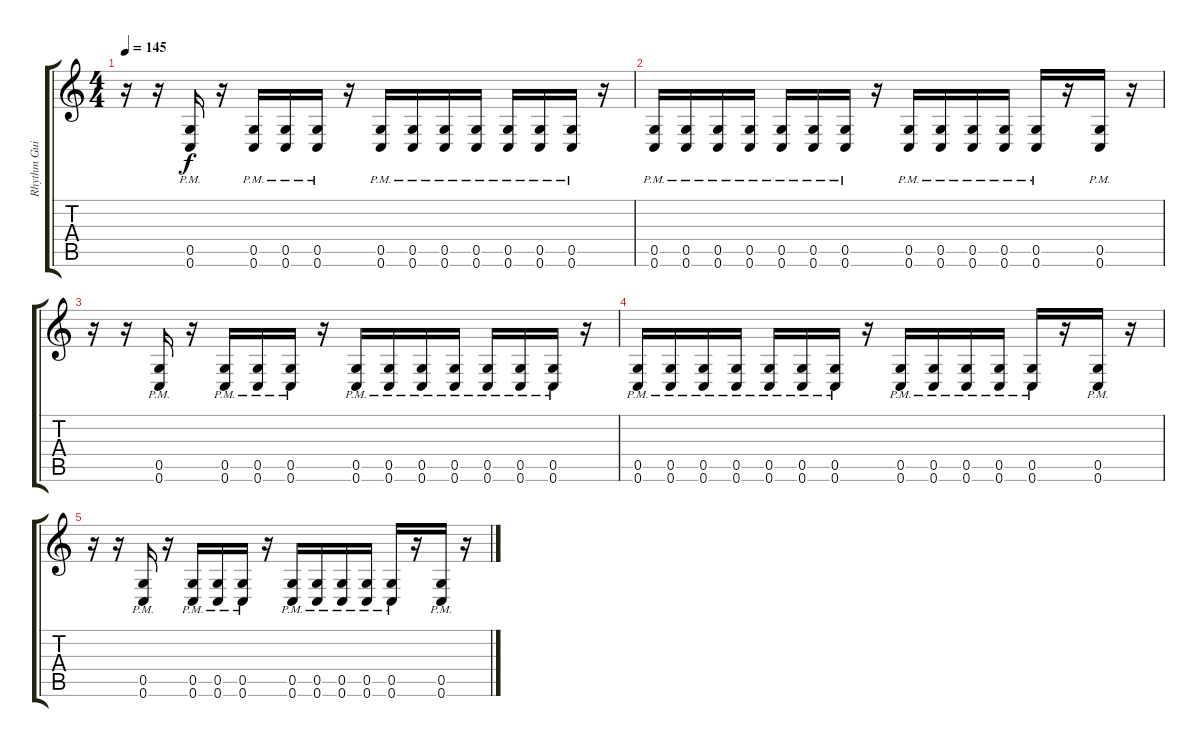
\track ("Rhythm Guitar 1" "Rhythm Gui") {instrument distortionguitar}
\staff {score tabs}
\tuning (D4 A3 F3 C3 G2 C2) {hide}
\ts (4 4)
\tempo 145
\clef g2
\ks c
r.16{dy f} r.16 (0.5{pm} 0.6{pm}).16 r.16 (0.5{pm} 0.6{pm}).16 (0.5{pm} 0.6{pm}).16 (0.5{pm} 0.6{pm}).16 r.16 (0.5{pm} 0.6{pm}).16 (0.5{pm} 0.6{pm}).16 (0.5{pm} 0.6{pm}).16 (0.5{pm} 0.6{pm}).16 (0.5{pm} 0.6{pm}).16 (0.5{pm} 0.6{pm}).16 (0.5{pm} 0.6{pm}).16 r.16 |
(0.5{pm} 0.6{pm}).16 (0.5{pm} 0.6{pm}).16 (0.5{pm} 0.6{pm}).16 (0.5{pm} 0.6{pm}).16 (0.5{pm} 0.6{pm}).16 (0.5{pm} 0.6{pm}).16 (0.5{pm} 0.6{pm}).16 r.16 (0.5{pm} 0.6{pm}).16 (0.5{pm} 0.6{pm}).16 (0.5{pm} 0.6{pm}).16 (0.5{pm} 0.6{pm}).16 (0.5{pm} 0.6{pm}).16 r.16 (0.5{pm} 0.6{pm}).16 r.16 |
r.16 r.16 (0.5{pm} 0.6{pm}).16 r.16 (0.5{pm} 0.6{pm}).16 (0.5{pm} 0.6{pm}).16 (0.5{pm} 0.6{pm}).16 r.16 (0.5{pm} 0.6{pm}).16 (0.5{pm} 0.6{pm}).16 (0.5{pm} 0.6{pm}).16 (0.5{pm} 0.6{pm}).16 (0.5{pm} 0.6{pm}).16 (0.5{pm} 0.6{pm}).16 (0.5{pm} 0.6{pm}).16 r.16 |
(0.5{pm} 0.6{pm}).16 (0.5{pm} 0.6{pm}).16 (0.5{pm} 0.6{pm}).16 (0.5{pm} 0.6{pm}).16 (0.5{pm} 0.6{pm}).16 (0.5{pm} 0.6{pm}).16 (0.5{pm} 0.6{pm}).16 r.16 (0.5{pm} 0.6{pm}).16 (0.5{pm} 0.6{pm}).16 (0.5{pm} 0.6{pm}).16 (0.5{pm} 0.6{pm}).16 (0.5{pm} 0.6{pm}).16 r.16 (0.5{pm} 0.6{pm}).16 r.16 |
r.16 r.16 (0.5{pm} 0.6{pm}).16 r.16 (0.5{pm} 0.6{pm}).16 (0.5{pm} 0.6{pm}).16 (0.5{pm} 0.6{pm}).16 r.16 (0.5{pm} 0.6{pm}).16 (0.5{pm} 0.6{pm}).16 (0.5{pm} 0.6{pm}).16 (0.5{pm} 0.6{pm}).16 (0.5{pm} 0.6{pm}).16 r.16 (0.5{pm} 0.6{pm}).16 r.16
